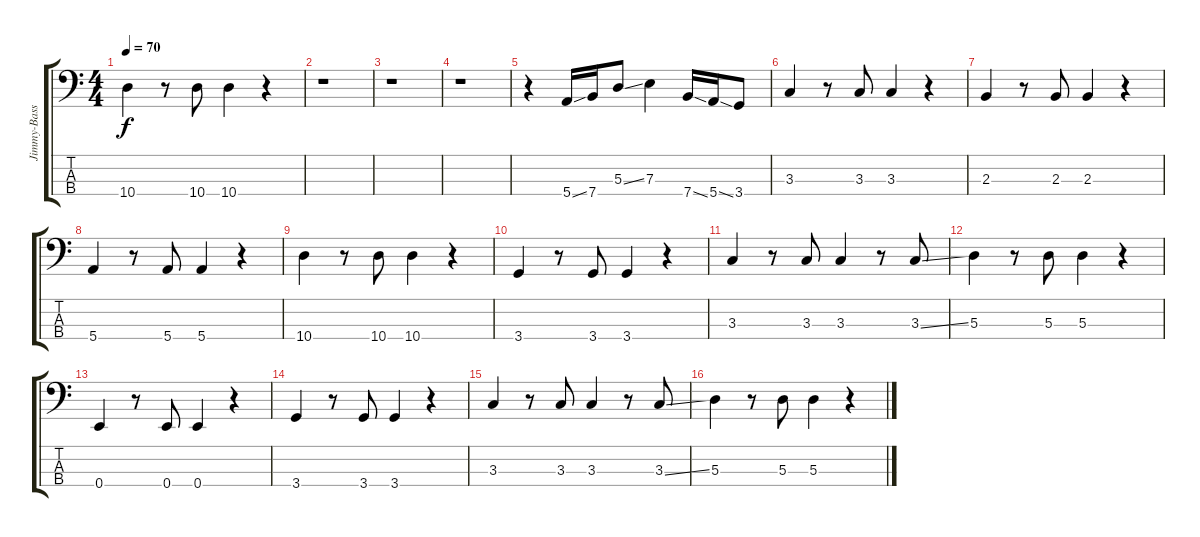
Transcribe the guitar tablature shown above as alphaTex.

\track ("Jimmy-Bass Guitar" "Jimmy-Bass") {instrument fretlessbass}
\staff {score tabs}
\tuning (G2 D2 A1 E1) {hide}
\ts (4 4)
\tempo 70
\clef f4
\ks c
10.4.4{dy f} r.8 10.4.8 10.4.4 r.4 |
r.1 |
r.1 |
r.1 |
r.4 5.4{ss}.16 7.4.16 5.3{ss}.8 7.3.4 7.4{ss}.16 5.4{ss}.16 3.4.8 |
3.3.4 r.8 3.3.8 3.3.4 r.4 |
2.3.4 r.8 2.3.8 2.3.4 r.4 |
5.4.4 r.8 5.4.8 5.4.4 r.4 |
10.4.4 r.8 10.4.8 10.4.4 r.4 |
3.4.4 r.8 3.4.8 3.4.4 r.4 |
3.3.4 r.8 3.3.8 3.3.4 r.8 3.3{ss}.8 |
5.3.4 r.8 5.3.8 5.3.4 r.4 |
0.4.4 r.8 0.4.8 0.4.4 r.4 |
3.4.4 r.8 3.4.8 3.4.4 r.4 |
3.3.4 r.8 3.3.8 3.3.4 r.8 3.3{ss}.8 |
5.3.4 r.8 5.3.8 5.3.4 r.4
